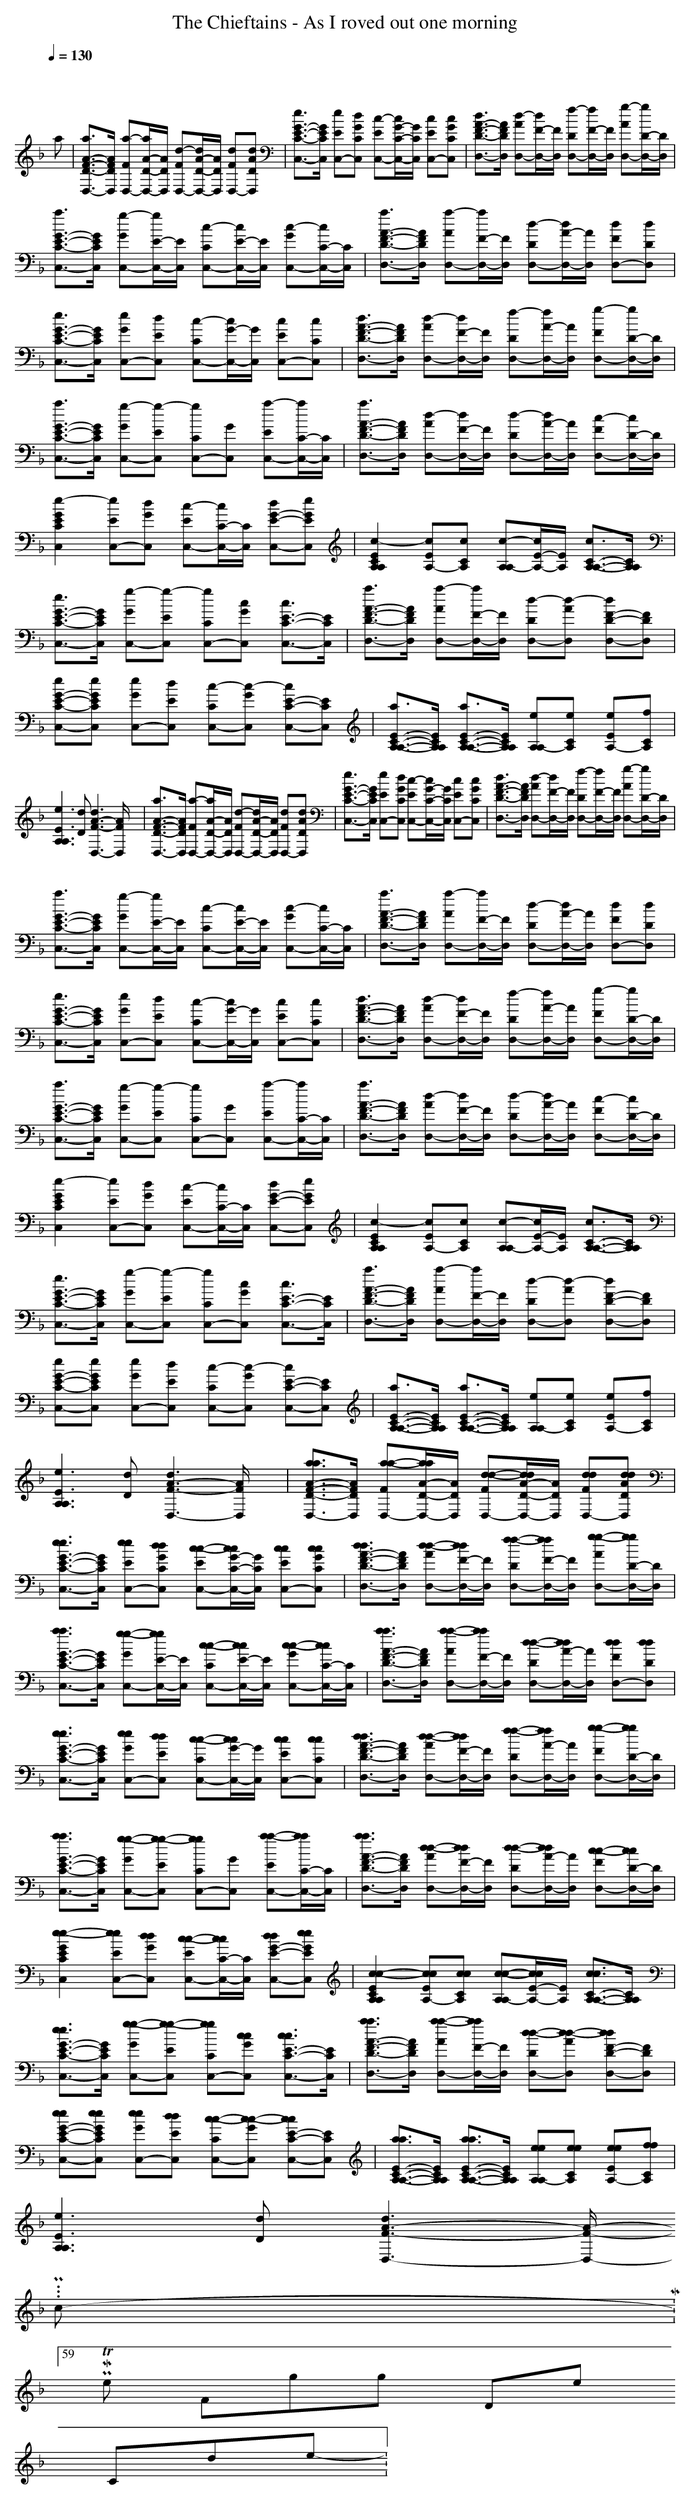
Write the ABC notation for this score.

X:1
T: The Chieftains - As I roved out one morning
M: 4/4
L: 1/8
Q:1/4=130
K:F % 1 flats
x6 x
a| \
[a3/2A3/2-F3/2-D3/2-D,3/2-][A/2F/2D/2D,/2] [a-FD,-][a/2A/2-D/2-D,/2-][A/2D/2D,/2] [d-FD,-][d/2A/2-D/2-D,/2-][A/2D/2D,/2] [dFD,-][dADD,]| \
[e3/2G3/2-E3/2-C3/2-C,3/2-][G/2E/2C/2C,/2] [eEC,-][dGCC,] [c-EC,-][c/2G/2-C/2-C,/2-][G/2C/2C,/2] [cEC,-][cGCC,]| \
[d3/2A3/2-F3/2-D3/2-D,3/2-][A/2F/2D/2D,/2] [d-AD,-][d/2F/2-D,/2-][F/2D,/2] [f-DD,-][f/2F/2-D,/2-][F/2D,/2] [g-AD,-][g/2D/2-D,/2-][D/2D,/2]|
[a3/2G3/2-E3/2-C3/2-C,3/2-][G/2E/2C/2C,/2] [g-GC,-][g/2E/2-C,/2-][E/2C,/2] [c-CC,-][c/2E/2-C,/2-][E/2C,/2] [c-GC,-][c/2C/2-C,/2-][C/2C,/2]| \
[a3/2A3/2-F3/2-D3/2-D,3/2-][A/2F/2D/2D,/2] [a-AD,-][a/2F/2-D,/2-][F/2D,/2] [d-DD,-][d/2A/2-D,/2-][A/2D,/2] [dFD,-][dDD,]| \
[e3/2G3/2-E3/2-C3/2-C,3/2-][G/2E/2C/2C,/2] [eGC,-][dEC,] [c-CC,-][c/2G/2-C,/2-][G/2C,/2] [cEC,-][cCC,]| \
[d3/2A3/2-F3/2-D3/2-D,3/2-][A/2F/2D/2D,/2] [d-AD,-][d/2F/2-D,/2-][F/2D,/2] [f-DD,-][f/2A/2-D,/2-][A/2D,/2] [g-FD,-][g/2D/2-D,/2-][D/2D,/2]|
[a3/2G3/2-E3/2-C3/2-C,3/2-][G/2E/2C/2C,/2] [g-GC,-][g-EC,] [gCC,-][GC,] [a-EC,-][a/2C/2-C,/2-][C/2C,/2]| \
[a3/2A3/2-F3/2-D3/2-D,3/2-][A/2F/2D/2D,/2] [d-AD,-][d/2F/2-D,/2-][F/2D,/2] [d-DD,-][d/2A/2-D,/2-][A/2D,/2] [c-FD,-][c/2D/2-D,/2-][D/2D,/2]| \
[e2-G2E2C2C,2] [eEC,-][dGC,] [c-EC,-][c/2C/2-C,/2-][C/2C,/2] [dG-E-C,-][eGEC,]| \
[c2-E2C2A,2A,2] [cEA,-][cCA,] [c-A,A,-][c/2E/2-A,/2-][E/2A,/2] [c3/2C3/2-A,3/2-A,3/2-][C/2A,/2A,/2]|
[e3/2G3/2-E3/2-C3/2-C,3/2-][G/2E/2C/2C,/2] [g-GC,-][g-EC,] [gCC,-][cGC,] [c3/2E3/2-C3/2-C,3/2-][E/2C/2C,/2]| \
[a3/2A3/2-F3/2-D3/2-D,3/2-][A/2F/2D/2D,/2] [a-AD,-][a/2F/2-D,/2-][F/2D,/2] [d-DD,-][d-AD,] [dF-D-D,-][FDD,]| \
[eG-E-C-C,-][eGECC,] [eGC,-][dEC,] [c-CC,-][c-GC,] [cE-C-C,-][ECC,]| \
[a3/2E3/2-C3/2-A,3/2-A,3/2-][E/2C/2A,/2A,/2] [a3/2E3/2-C3/2-A,3/2-A,3/2-][E/2C/2A,/2A,/2] [eA,A,-][eCA,] [eEA,-][fCA,]|
[e3E3A,3A,3][dD] [d3A3-F3-D,3-][A/2F/2D,/2]x/2| \
[a3/2A3/2-F3/2-D3/2-D,3/2-][A/2F/2D/2D,/2] [a-FD,-][a/2A/2-D/2-D,/2-][A/2D/2D,/2] [d-FD,-][d/2A/2-D/2-D,/2-][A/2D/2D,/2] [dFD,-][dADD,]| \
[e3/2G3/2-E3/2-C3/2-C,3/2-][G/2E/2C/2C,/2] [eEC,-][dGCC,] [c-EC,-][c/2G/2-C/2-C,/2-][G/2C/2C,/2] [cEC,-][cGCC,]| \
[d3/2A3/2-F3/2-D3/2-D,3/2-][A/2F/2D/2D,/2] [d-AD,-][d/2F/2-D,/2-][F/2D,/2] [f-DD,-][f/2F/2-D,/2-][F/2D,/2] [g-AD,-][g/2D/2-D,/2-][D/2D,/2]|
[a3/2G3/2-E3/2-C3/2-C,3/2-][G/2E/2C/2C,/2] [g-GC,-][g/2E/2-C,/2-][E/2C,/2] [c-CC,-][c/2E/2-C,/2-][E/2C,/2] [c-GC,-][c/2C/2-C,/2-][C/2C,/2]| \
[a3/2A3/2-F3/2-D3/2-D,3/2-][A/2F/2D/2D,/2] [a-AD,-][a/2F/2-D,/2-][F/2D,/2] [d-DD,-][d/2A/2-D,/2-][A/2D,/2] [dFD,-][dDD,]| \
[e3/2G3/2-E3/2-C3/2-C,3/2-][G/2E/2C/2C,/2] [eGC,-][dEC,] [c-CC,-][c/2G/2-C,/2-][G/2C,/2] [cEC,-][cCC,]| \
[d3/2A3/2-F3/2-D3/2-D,3/2-][A/2F/2D/2D,/2] [d-AD,-][d/2F/2-D,/2-][F/2D,/2] [f-DD,-][f/2A/2-D,/2-][A/2D,/2] [g-FD,-][g/2D/2-D,/2-][D/2D,/2]|
[a3/2G3/2-E3/2-C3/2-C,3/2-][G/2E/2C/2C,/2] [g-GC,-][g-EC,] [gCC,-][GC,] [a-EC,-][a/2C/2-C,/2-][C/2C,/2]| \
[a3/2A3/2-F3/2-D3/2-D,3/2-][A/2F/2D/2D,/2] [d-AD,-][d/2F/2-D,/2-][F/2D,/2] [d-DD,-][d/2A/2-D,/2-][A/2D,/2] [c-FD,-][c/2D/2-D,/2-][D/2D,/2]| \
[e2-G2E2C2C,2] [eEC,-][dGC,] [c-EC,-][c/2C/2-C,/2-][C/2C,/2] [dG-E-C,-][eGEC,]| \
[c2-E2C2A,2A,2] [cEA,-][cCA,] [c-A,A,-][c/2E/2-A,/2-][E/2A,/2] [c3/2C3/2-A,3/2-A,3/2-][C/2A,/2A,/2]|
[e3/2G3/2-E3/2-C3/2-C,3/2-][G/2E/2C/2C,/2] [g-GC,-][g-EC,] [gCC,-][cGC,] [c3/2E3/2-C3/2-C,3/2-][E/2C/2C,/2]| \
[a3/2A3/2-F3/2-D3/2-D,3/2-][A/2F/2D/2D,/2] [a-AD,-][a/2F/2-D,/2-][F/2D,/2] [d-DD,-][d-AD,] [dF-D-D,-][FDD,]| \
[eG-E-C-C,-][eGECC,] [eGC,-][dEC,] [c-CC,-][c-GC,] [cE-C-C,-][ECC,]| \
[a3/2E3/2-C3/2-A,3/2-A,3/2-][E/2C/2A,/2A,/2] [a3/2E3/2-C3/2-A,3/2-A,3/2-][E/2C/2A,/2A,/2] [eA,A,-][eCA,] [eEA,-][fCA,]|
[e3E3A,3A,3][dD] [d3A3-F3-D,3-][A/2F/2D,/2]x/2| \
[a3/2a3/2A3/2-F3/2-D3/2-D,3/2-][A/2F/2D/2D,/2] [a-a-FD,-][a/2a/2A/2-D/2-D,/2-][A/2D/2D,/2] [d-d-FD,-][d/2d/2A/2-D/2-D,/2-][A/2D/2D,/2] [ddFD,-][ddADD,]| \
[e3/2e3/2G3/2-E3/2-C3/2-C,3/2-][G/2E/2C/2C,/2] [eeEC,-][ddGCC,] [c-c-EC,-][c/2c/2G/2-C/2-C,/2-][G/2C/2C,/2] [ccEC,-][ccGCC,]| \
[d3/2d3/2A3/2-F3/2-D3/2-D,3/2-][A/2F/2D/2D,/2] [d-d-AD,-][d/2d/2F/2-D,/2-][F/2D,/2] [f-f-DD,-][f/2f/2F/2-D,/2-][F/2D,/2] [g-g-AD,-][g/2g/2D/2-D,/2-][D/2D,/2]|
[a3/2a3/2G3/2-E3/2-C3/2-C,3/2-][G/2E/2C/2C,/2] [g-g-GC,-][g/2g/2E/2-C,/2-][E/2C,/2] [c-c-CC,-][c/2c/2E/2-C,/2-][E/2C,/2] [c-c-GC,-][c/2c/2C/2-C,/2-][C/2C,/2]| \
[a3/2a3/2A3/2-F3/2-D3/2-D,3/2-][A/2F/2D/2D,/2] [a-a-AD,-][a/2a/2F/2-D,/2-][F/2D,/2] [d-d-DD,-][d/2d/2A/2-D,/2-][A/2D,/2] [ddFD,-][ddDD,]| \
[e3/2e3/2G3/2-E3/2-C3/2-C,3/2-][G/2E/2C/2C,/2] [eeGC,-][ddEC,] [c-c-CC,-][c/2c/2G/2-C,/2-][G/2C,/2] [ccEC,-][ccCC,]| \
[d3/2d3/2A3/2-F3/2-D3/2-D,3/2-][A/2F/2D/2D,/2] [d-d-AD,-][d/2d/2F/2-D,/2-][F/2D,/2] [f-f-DD,-][f/2f/2A/2-D,/2-][A/2D,/2] [g-g-FD,-][g/2g/2D/2-D,/2-][D/2D,/2]|
[a3/2a3/2G3/2-E3/2-C3/2-C,3/2-][G/2E/2C/2C,/2] [g-g-GC,-][g-g-EC,] [ggCC,-][GC,] [a-a-EC,-][a/2a/2C/2-C,/2-][C/2C,/2]| \
[a3/2a3/2A3/2-F3/2-D3/2-D,3/2-][A/2F/2D/2D,/2] [d-d-AD,-][d/2d/2F/2-D,/2-][F/2D,/2] [d-d-DD,-][d/2d/2A/2-D,/2-][A/2D,/2] [c-c-FD,-][c/2c/2D/2-D,/2-][D/2D,/2]| \
[e2-e2-G2E2C2C,2] [eeEC,-][ddGC,] [c-c-EC,-][c/2c/2C/2-C,/2-][C/2C,/2] [ddG-E-C,-][eeGEC,]| \
[c2-c2-E2C2A,2A,2] [ccEA,-][ccCA,] [c-c-A,A,-][c/2c/2E/2-A,/2-][E/2A,/2] [c3/2c3/2C3/2-A,3/2-A,3/2-][C/2A,/2A,/2]|
[e3/2e3/2G3/2-E3/2-C3/2-C,3/2-][G/2E/2C/2C,/2] [g-g-GC,-][g-g-EC,] [ggCC,-][ccGC,] [c3/2c3/2E3/2-C3/2-C,3/2-][E/2C/2C,/2]| \
[a3/2a3/2A3/2-F3/2-D3/2-D,3/2-][A/2F/2D/2D,/2] [a-a-AD,-][a/2a/2F/2-D,/2-][F/2D,/2] [d-d-DD,-][d-d-AD,] [ddF-D-D,-][FDD,]| \
[eeG-E-C-C,-][eeGECC,] [eeGC,-][ddEC,] [c-c-CC,-][c-c-GC,] [ccE-C-C,-][ECC,]| \
[a3/2a3/2E3/2-C3/2-A,3/2-A,3/2-][E/2C/2A,/2A,/2] [a3/2a3/2E3/2-C3/2-A,3/2-A,3/2-][E/2C/2A,/2A,/2] [eeA,A,-][eeCA,] [eeEA,-][ffCA,]|
[e3E3A,3A,3][dD] [d3A3-F3-D,3-][A/2F/2D,/2]
-----------------------------------------------------------------------------
...Prosco...
    Moir IV 17-03-2008 03:59 PM
-----------------------------------------------------------------------------
The Foggy Dew
  Code:
-----------------------------------------------------------------------------
